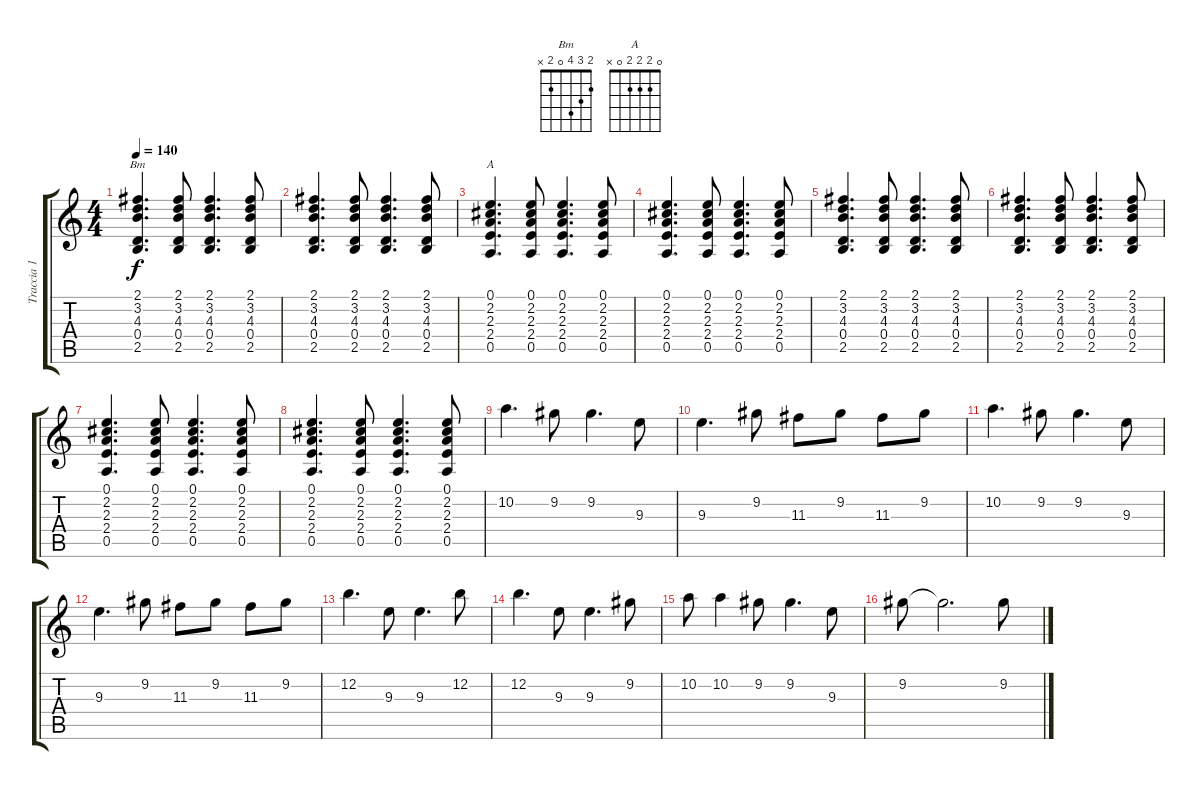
\track ("Traccia 1" "Traccia 1") {instrument overdrivenguitar}
\staff {score tabs}
\tuning (E4 B3 G3 D3 A2 E2) {hide}
\chord ("Bm" 2 3 4 0 2 x)
\chord ("A" 0 2 2 2 0 x)
\ts (4 4)
\tempo 140
\clef g2
\ks c
(2.1 3.2 4.3 0.4 2.5).4{d ch "Bm" dy f} (2.1 3.2 4.3 0.4 2.5).8 (2.1 3.2 4.3 0.4 2.5).4{d} (2.1 3.2 4.3 0.4 2.5).8 |
(2.1 3.2 4.3 0.4 2.5).4{d} (2.1 3.2 4.3 0.4 2.5).8 (2.1 3.2 4.3 0.4 2.5).4{d} (2.1 3.2 4.3 0.4 2.5).8 |
(0.1 2.2 2.3 2.4 0.5).4{d ch "A"} (0.1 2.2 2.3 2.4 0.5).8 (0.1 2.2 2.3 2.4 0.5).4{d} (0.1 2.2 2.3 2.4 0.5).8 |
(0.1 2.2 2.3 2.4 0.5).4{d} (0.1 2.2 2.3 2.4 0.5).8 (0.1 2.2 2.3 2.4 0.5).4{d} (0.1 2.2 2.3 2.4 0.5).8 |
(2.1 3.2 4.3 0.4 2.5).4{d} (2.1 3.2 4.3 0.4 2.5).8 (2.1 3.2 4.3 0.4 2.5).4{d} (2.1 3.2 4.3 0.4 2.5).8 |
(2.1 3.2 4.3 0.4 2.5).4{d} (2.1 3.2 4.3 0.4 2.5).8 (2.1 3.2 4.3 0.4 2.5).4{d} (2.1 3.2 4.3 0.4 2.5).8 |
(0.1 2.2 2.3 2.4 0.5).4{d} (0.1 2.2 2.3 2.4 0.5).8 (0.1 2.2 2.3 2.4 0.5).4{d} (0.1 2.2 2.3 2.4 0.5).8 |
(0.1 2.2 2.3 2.4 0.5).4{d} (0.1 2.2 2.3 2.4 0.5).8 (0.1 2.2 2.3 2.4 0.5).4{d} (0.1 2.2 2.3 2.4 0.5).8 |
10.2.4{d} 9.2.8 9.2.4{d} 9.3.8 |
9.3.4{d} 9.2.8 11.3.8 9.2.8 11.3.8 9.2.8 |
10.2.4{d} 9.2.8 9.2.4{d} 9.3.8 |
9.3.4{d} 9.2.8 11.3.8 9.2.8 11.3.8 9.2.8 |
12.2.4{d} 9.3.8 9.3.4{d} 12.2.8 |
12.2.4{d} 9.3.8 9.3.4{d} 9.2.8 |
10.2.8 10.2.4 9.2.8 9.2.4{d} 9.3.8 |
9.2.8 9.2{t}.2{d} 9.2{ss}.8
